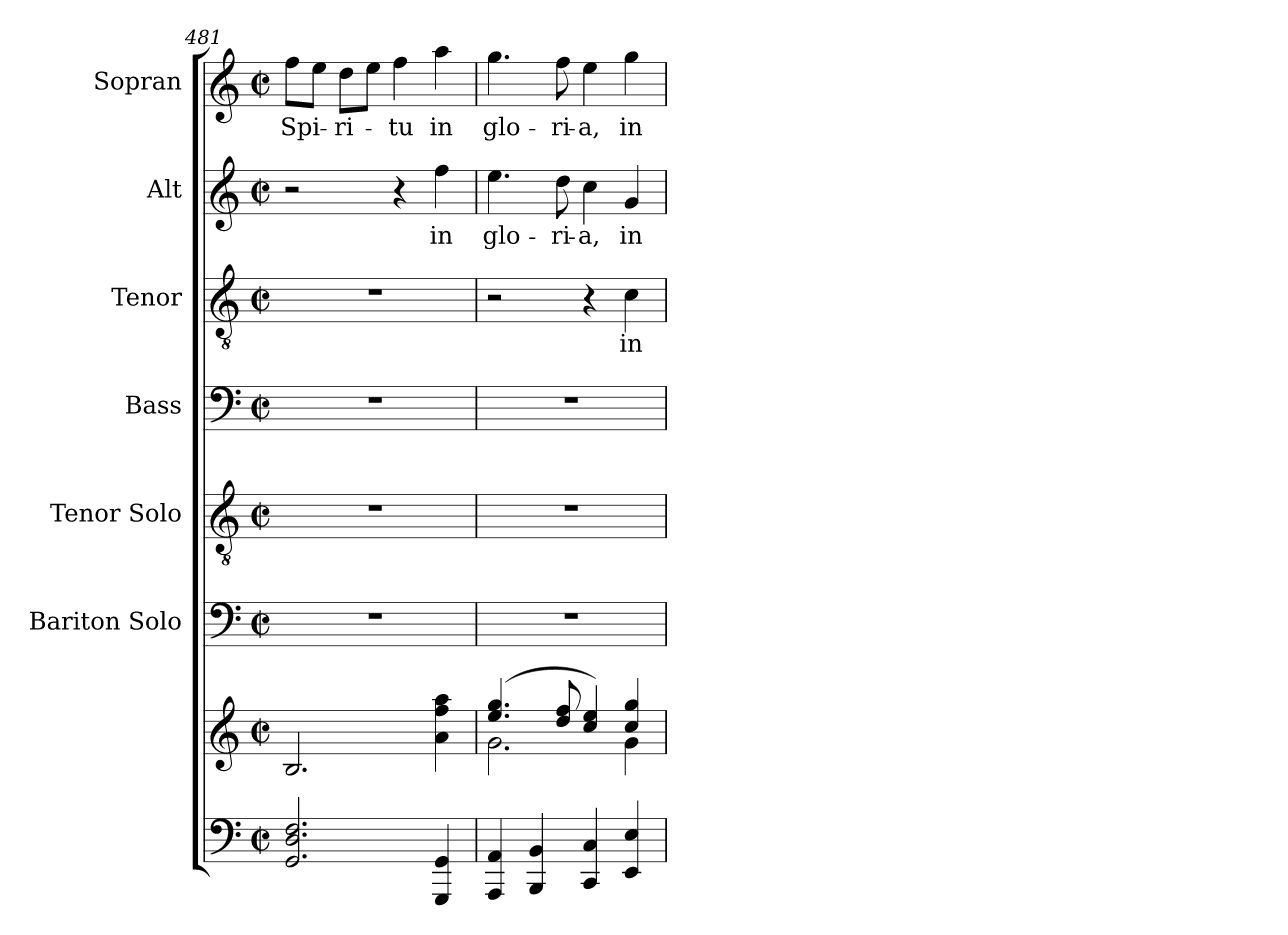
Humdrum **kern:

**kern	**kern	**kern	**kern	**kern	**kern	**text	**kern	**text	**kern	**text
*part7	*part7	*part6	*part5	*part4	*part3	*part3	*part2	*part2	*part1	*part1
*staff8	*staff7	*staff6	*staff5	*staff4	*staff3	*staff3	*staff2	*staff2	*staff1	*staff1
*	*	*I"Bariton Solo	*I"Tenor Solo	*I"Bass	*I"Tenor	*	*I"Alt	*	*I"Sopran	*
*	*	*	*	*I'B.	*I'T.	*	*I'A.	*	*I'S.	*
*clefF4	*clefG2	*clefF4	*clefGv2	*clefF4	*clefGv2	*	*clefG2	*	*clefG2	*
*k[]	*k[]	*k[]	*k[]	*k[]	*k[]	*	*k[]	*	*k[]	*
*C:	*C:	*C:	*C:	*C:	*C:	*	*C:	*	*C:	*
*M2/2	*M2/2	*M2/2	*M2/2	*M2/2	*M2/2	*	*M2/2	*	*M2/2	*
*met(c|)	*met(c|)	*met(c|)	*met(c|)	*met(c|)	*met(c|)	*	*met(c|)	*	*met(c|)	*
=481	=481	=481	=481	=481	=481	=481	=481	=481	=481	=481
!	!	!	!	!	!	!	!	!	!	!LO:LY:b
2.GG/ 2.D/ 2.F/	2.B/	1r	1r	1r	1r	.	2r	.	8ff\L	Spi-
.	.	.	.	.	.	.	.	.	8ee\J	.
!	!	!	!	!	!	!	!	!	!	!LO:LY:b
.	.	.	.	.	.	.	.	.	8dd\L	-ri-
.	.	.	.	.	.	.	.	.	8ee\J	.
!	!	!	!	!	!	!	!	!	!	!LO:LY:b
.	.	.	.	.	.	.	4r	.	4ff\	-tu
!	!	!	!	!	!	!	!	!LO:LY:b	!	!LO:LY:b
4GGG/ 4GG/	4a\ 4ff\ 4aa\	.	.	.	.	.	4ff\	in	4aa\	in
=482	=482	=482	=482	=482	=482	=482	=482	=482	=482	=482
*	*^	*	*	*	*	*	*	*	*	*
!	!	!	!	!	!	!	!	!	!LO:LY:b	!	!LO:LY:b
4AAA/ 4AA/	(4.ee/ 4.gg/	2.g\	1r	1r	1r	2r	.	4.ee\	glo-	4.gg\	glo-
4BBB/ 4BB/	.	.	.	.	.	.	.	.	.	.	.
!	!	!	!	!	!	!	!	!	!LO:LY:b	!	!LO:LY:b
.	8dd/ 8ff/	.	.	.	.	.	.	8dd\	-ri-	8ff\	-ri-
!	!	!	!	!	!	!	!	!	!LO:LY:b	!	!LO:LY:b
4CC/ 4C/	4cc/ 4ee/)	.	.	.	.	4r	.	4cc\	-a,	4ee\	-a,
!	!	!	!	!	!	!	!LO:LY:b	!	!LO:LY:b	!	!LO:LY:b
4EE/ 4E/	4cc/ 4gg/	4g\	.	.	.	4c\	in	4g/	in	4gg\	in
*	*v	*v	*	*	*	*	*	*	*	*	*
=	=	=	=	=	=	=	=	=	=	=
*-	*-	*-	*-	*-	*-	*-	*-	*-	*-	*-
